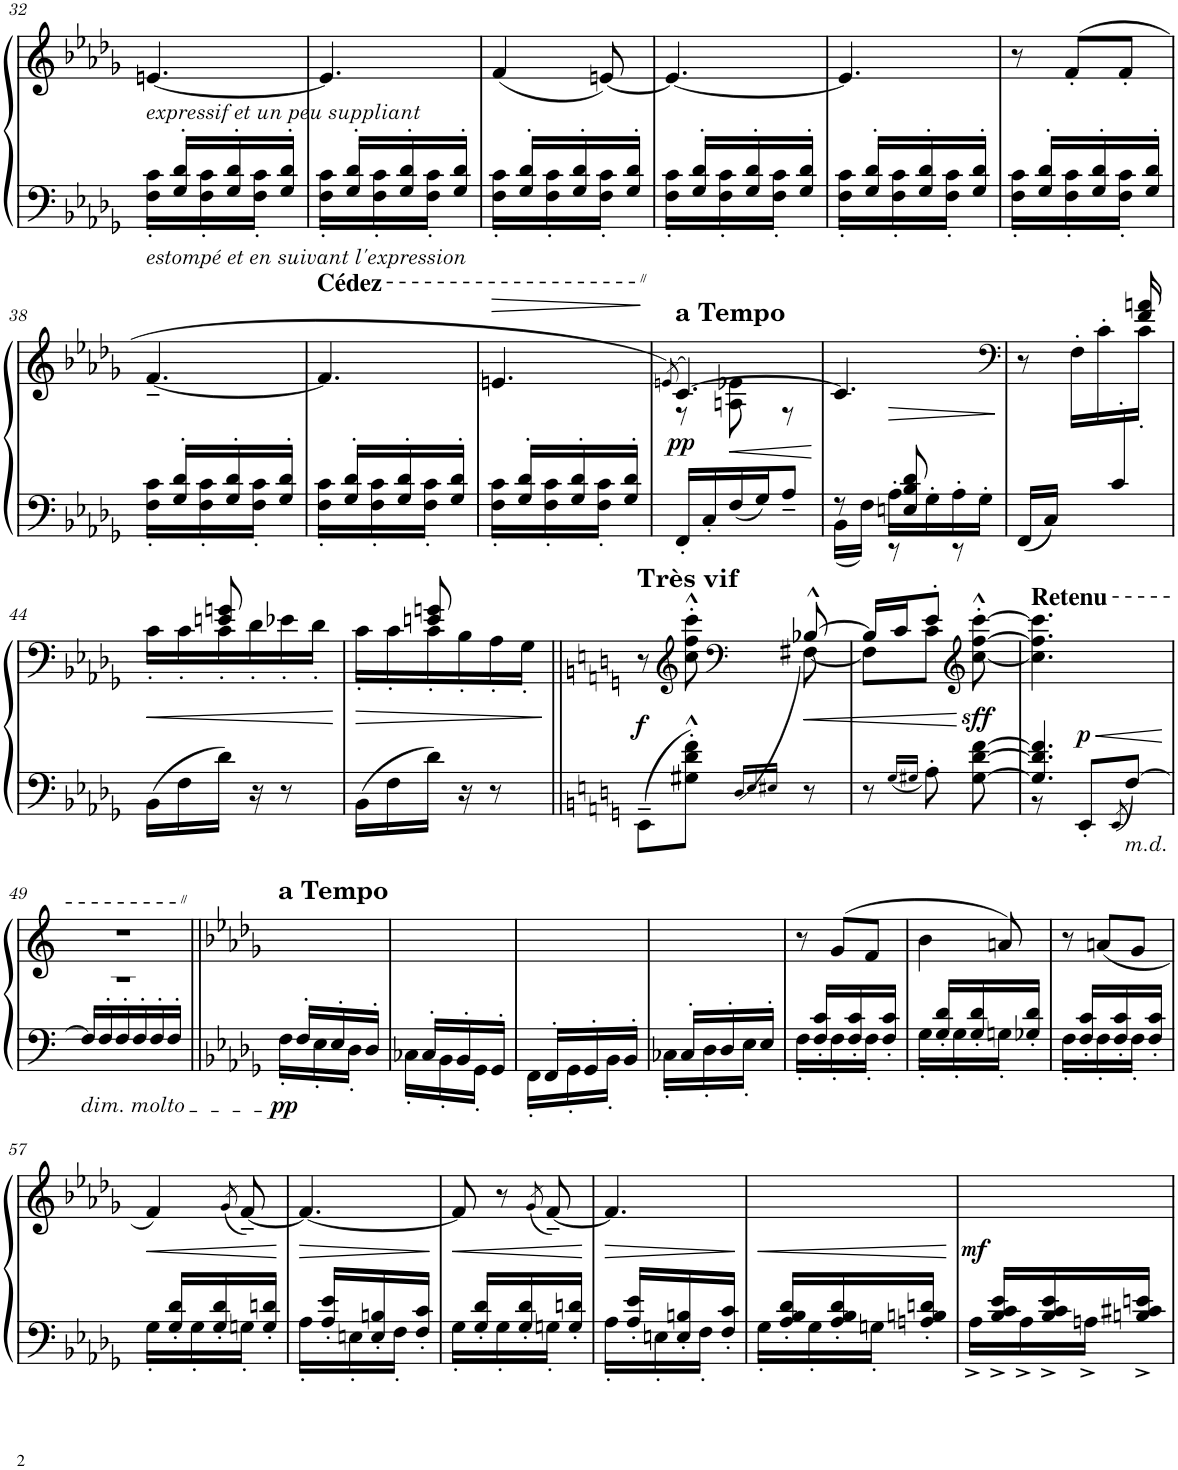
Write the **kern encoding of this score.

**kern	**kern	**dynam
*part1	*part1	*part1
*staff2	*staff1	*staff1/2
*I"Piano	*	*
*I'Pno.	*	*
!!LO:PB:g=z
*clefF4	*clefG2	*
*k[b-e-a-d-g-]	*k[b-e-a-d-g-]	*
*M3/8	*M3/8	*
=32	=32	=32
*^	*	*
!	!	!LO:TX:b:i:t=expressif et un peu suppliant	!
!LO:TX:b:i:t=estompé et en suivant l'expression	!	!	!
16ryy	16F\' 16c\'LL	[4.en/	.
16G-/'> 16d-/'>LL	16ryy	.	.
16ryy	16F\' 16c\'	.	.
16G-/'> 16d-/'>	16ryy	.	.
16ryy	16F\' 16c\'JJ	.	.
16G-/'> 16d-/'>JJ	16ryy	.	.
=33	=33	=33	=33
16ryy	16F\' 16c\'LL	4.e/]	.
16G-/'> 16d-/'>LL	16ryy	.	.
16ryy	16F\' 16c\'	.	.
16G-/'> 16d-/'>	16ryy	.	.
16ryy	16F\' 16c\'JJ	.	.
16G-/'> 16d-/'>JJ	16ryy	.	.
=34	=34	=34	=34
16ryy	16F\' 16c\'LL	(4f/	.
16G-/'> 16d-/'>LL	16ryy	.	.
16ryy	16F\' 16c\'	.	.
16G-/'> 16d-/'>	16ryy	.	.
16ryy	16F\' 16c\'JJ	[8en/)	.
16G-/'> 16d-/'>JJ	16ryy	.	.
=35	=35	=35	=35
16ryy	16F\' 16c\'LL	4.e/_	.
16G-/'> 16d-/'>LL	16ryy	.	.
16ryy	16F\' 16c\'	.	.
16G-/'> 16d-/'>	16ryy	.	.
16ryy	16F\' 16c\'JJ	.	.
16G-/'> 16d-/'>JJ	16ryy	.	.
=36	=36	=36	=36
16ryy	16F\' 16c\'LL	4.e/]	.
16G-/'> 16d-/'>LL	16ryy	.	.
16ryy	16F\' 16c\'	.	.
16G-/'> 16d-/'>	16ryy	.	.
16ryy	16F\' 16c\'JJ	.	.
16G-/'> 16d-/'>JJ	16ryy	.	.
=37	=37	=37	=37
16ryy	16F\' 16c\'LL	8r	.
16G-/'> 16d-/'>LL	16ryy	.	.
16ryy	16F\' 16c\'	(8f'/L	.
16G-/'> 16d-/'>	16ryy	.	.
16ryy	16F\' 16c\'JJ	8f'/J	.
16G-/'> 16d-/'>JJ	16ryy	.	.
!!LO:LB:g=z
=38	=38	=38	=38
16ryy	16F\' 16c\'LL	[4.f~/	.
16G-/'> 16d-/'>LL	16ryy	.	.
16ryy	16F\' 16c\'	.	.
16G-/'> 16d-/'>	16ryy	.	.
16ryy	16F\' 16c\'JJ	.	.
16G-/'> 16d-/'>JJ	16ryy	.	.
=39	=39	=39	=39
!	!	!LO:TX:a:t=Cédez	!
16ryy	16F\' 16c\'LL	4.f/]	.
16G-/'> 16d-/'>LL	16ryy	.	.
16ryy	16F\' 16c\'	.	.
16G-/'> 16d-/'>	16ryy	.	.
16ryy	16F\' 16c\'JJ	.	.
16G-/'> 16d-/'>JJ	16ryy	.	.
=40	=40	=40	=40
!	!	!	!LO:HP:b
16ryy	16F\' 16c\'LL	4.en/	>
16G-/'> 16d-/'>LL	16ryy	.	.
16ryy	16F\' 16c\'	.	.
16G-/'> 16d-/'>	16ryy	.	.
16ryy	16F\' 16c\'JJ	.	.
16G-/'> 16d-/'>JJ	16ryy	.	.
*v	*v	*	*
.	.	]
!	!LO:TX:a:t=<sym>caesura</sym>	!
=41	=41	=41
.	(8qen/)	.
*	*^	*
!	!LO:TX:a:B:t=a Tempo	!	!
!	!	!	!LO:DY:b
16FF'/LL	[4.c/)	8r	pp
16C'/	.	.	.
16F/	.	8An\ 8e-X\	.
16G-/J	.	.	.
8A-~/J	.	8r	.
*	*v	*v	*
=42	=42	=42
*^	*	*
*	*^	*	*
8r	16BB-\LL	8ryy	4.c/]	.
.	16F\JJ	.	.	.
8En/ 8B-/ 8d-/	16A-'>\LL	8r	.	.
.	16G-'>\	.	.	.
8ryy	16A-'>\	8r	.	.
.	16G-'>\JJ	.	.	.
*v	*v	*v	*	*
=43	=43	=43
*	*clefF4	*
*	*^	*
16FF/LL	8r	8ryy	.
16C/JJ	.	.	.
8ryy	8ryy	16F'\LL	.
.	.	16c'\	.
16c'>/	16ryy	16ryy	.
16ryy	16f/ 16an/	16c'<\JJ	.
!!LO:LB:g=z	!!
=44	=44	=44	=44
!	!	!	!LO:HP:b
16BB-\LL	8ryy	16c'\LL	<
16F\	.	16c'\	.
16d-\JJ	8en/ 8gn/	16c'\	.
16r	.	16d-'\	.
8r	8ryy	16e-X'\	.
.	.	16d-'\JJ	.
*	*v	*v	*
.	.	[
=45	=45	=45
!	!	!LO:HP:b
*	*^	*
16BB-\LL	8ryy	16c'\LL	>
16F\	.	16c'\	.
16d-\JJ	8en/ 8gn/	16c'\	.
16r	.	16B-'\	.
8r	8ryy	16A-'\	.
.	.	16G-'\JJ	]
=46||	=46||	=46||	=46||
*k[]	*k[]	*	*
*^	*	*	*
!	!	!LO:TX:a:B:t=Très vif	!	!
!	!	!	!	!LO:DY:b
4ryy	8EE~\L	8r	4ryy	f
*	*	*clefG2	*	*
.	8G#X\'^^ 8d\'^^ 8f\'^^J	8cc\'>^^ 8ff\'>^^ 8ccc\'>^^	.	.
(16qD/LL	.	.	.	.
16qE/	.	.	.	.
16qE#X/JJ	.	.	.	.
*	*	*clefF4	*	*
!	!	!	!	!LO:HP:b
8ryy	8r	[8B-X^^/	[8F#X\)	<
*v	*v	*	*	*
=47	=47	=47	=47
8r	16B-/LL]	8F#\L]	.
.	16c/J	.	.
16qG/LL	.	.	.
16qG#X/JJ	.	.	.
8A'\	8e'/J	8c\J	.
*	*clefG2	*	*
!	!	!	!LO:DY:n=1:b
[8G#\ [8d\ [>8f\	[8cc\'>^^ [>8ff\'>^^ [>8ccc\'>^^	8ryy	[ other-dynamics
=48	=48	=48	=48
*^	*	*	*
*	*^	*	*	*
!	!	!	!LO:TX:a:t=Retenu	!	!
*	*	*	*v	*v	*
4.G#/] 4.d/] 4.f/]	8r	8ryy	4.cc\] 4.ff\] 4.ccc\]	.
!	!	!	!	!LO:HP:b=2
!	!	!	!	!LO:DY:n=1:a=2
.	4ryy	8EE'</L	.	< p
.	.	8qEE/	.	.
!	!	!LO:TX:b:i:t=m.d.	!	!
.	.	[8F/J	.	.
!!LO:LB:g=z
=49	=49	=49	=49	=49
!LO:TX:b:i:t=dim. molto	!	!	!	!
*	*v	*v	*	*
4.r	16F/LL]	4.r	.
.	16F'/	.	.
.	16F'/	.	.
.	16F'/	.	.
.	16F'/	.	.
.	16F'/JJ	.	.
!	!	!LO:TX:a:t=<sym>caesura</sym>	!
=50||	=50||	=50||	=50||
*k[b-e-a-d-g-]	*	*k[b-e-a-d-g-]	*
!	!	!LO:TX:a:B:t=a Tempo	!
!	!	!	!LO:DY:b=2
16ryy	16F'<\LL	16ryy	pp
16F'>/LL	16ryy	16ryy	.
16ryy	16E-'<\	16ryy	.
16E-'>/	16ryy	16ryy	.
16ryy	16D-'<\JJ	16ryy	.
16D-'>/JJ	16ryy	16ryy	.
=51	=51	=51	=51
16ryy	16C-X'<\LL	16ryy	.
16C-'>/LL	16ryy	16ryy	.
16ryy	16BB-'<\	16ryy	.
16BB-'>/	16ryy	16ryy	.
16ryy	16GG-'<\JJ	16ryy	.
16GG-'>/JJ	16ryy	16ryy	.
=52	=52	=52	=52
16ryy	16FF'<\LL	16ryy	.
16FF'>/LL	16ryy	16ryy	.
16ryy	16GG-'<\	16ryy	.
16GG-'>/	16ryy	16ryy	.
16ryy	16BB-'<\JJ	16ryy	.
16BB-'>/JJ	16ryy	16ryy	.
=53	=53	=53	=53
16ryy	16C-X'<\LL	16ryy	.
16C-'>/LL	16ryy	16ryy	.
16ryy	16D-'<\	16ryy	.
16D-'>/	16ryy	16ryy	.
16ryy	16E-'<\JJ	16ryy	.
16E-'>/JJ	16ryy	16ryy	.
=54	=54	=54	=54
16ryy	16F'\LL	8r	.
16F/' 16c/'LL	16ryy	.	.
16ryy	16F'\	(8g-/L	.
16F/' 16c/'	16ryy	.	.
16ryy	16F'\JJ	8f/J	.
16F/' 16c/'JJ	16ryy	.	.
=55	=55	=55	=55
16ryy	16G-'\LL	4b-\	.
16G-/' 16d-/'LL	16ryy	.	.
16ryy	16G-'\	.	.
16G-/' 16d-/'	16ryy	.	.
16ryy	16Gn'\JJ	8an/)	.
16G-X/' 16d-/'JJ	16ryy	.	.
=56	=56	=56	=56
16ryy	16F'\LL	8r	.
16F/' 16c/'LL	16ryy	.	.
16ryy	16F'\	(8an/L	.
16F/' 16c/'	16ryy	.	.
16ryy	16F'\JJ	8g-/J	.
16F/' 16c/'JJ	16ryy	.	.
!!LO:LB:g=z
=57	=57	=57	=57
!	!	!	!LO:HP:b
16ryy	16G-'\LL	4f/)	<
16G-/' 16d-/'LL	16ryy	.	.
16ryy	16G-'\	.	.
16G-/' 16d-/'	16ryy	.	.
.	.	(8qg-/	.
16ryy	16Gn'\JJ	[8f~/)	.
16G/' 16dn/'JJ	16ryy	.	.
*v	*v	*	*
.	.	[
=58	=58	=58
*^	*	*
!	!	!	!LO:HP:b
16ryy	16A-'\LL	4.f/_	>
16A-/' 16e-/'LL	16ryy	.	.
16ryy	16En'\	.	.
16E/' 16Bn/'	16ryy	.	.
16ryy	16F'\JJ	.	.
16F/' 16c/'JJ	16ryy	.	.
*v	*v	*	*
.	.	[
=59	=59	=59
*^	*	*
!	!	!	!LO:HP:b
16ryy	16G-'\LL	8f/]	<
16G-/' 16d-/'LL	16ryy	.	.
16ryy	16G-'\	8r	.
16G-/' 16d-/'	16ryy	.	.
.	.	(8qg-/	.
16ryy	16Gn'\JJ	[8f~/)	.
16G/' 16dn/'JJ	16ryy	.	.
*v	*v	*	*
.	.	]
=60	=60	=60
*^	*	*
!	!	!	!LO:HP:b
16ryy	16A-'\LL	4.f/]	>
16A-/' 16e-/'LL	16ryy	.	.
16ryy	16En'\	.	.
16E/' 16Bn/'	16ryy	.	.
16ryy	16F'\JJ	.	.
16F/' 16c/'JJ	16ryy	.	.
*v	*v	*	*
.	.	[
=61	=61	=61
*^	*	*
16ryy	16G-'\LL	4.ryy	.
16A-/' 16B-/' 16d-/'LL	16ryy	.	.
16ryy	16G-'\	.	.
16A-/' 16B-/' 16d-/'	16ryy	.	.
16ryy	16Gn'\JJ	.	.
16An/' 16Bn/' 16dn/'JJ	16ryy	.	.
*v	*v	*	*
.	.	]
=62	=62	=62
*^	*	*
!	!	!	!LO:DY:b
16ryy	16A-^\LL	4.ryy	mf
16B-/^ 16c/^ 16e-/^LL	16ryy	.	.
16ryy	16A-^\	.	.
16B-/^ 16c/^ 16e-/^	16ryy	.	.
16ryy	16An^\JJ	.	.
16Bn/^ 16c#X/^ 16en/^JJ	16ryy	.	.
*v	*v	*	*
=	=	=
*-	*-	*-
